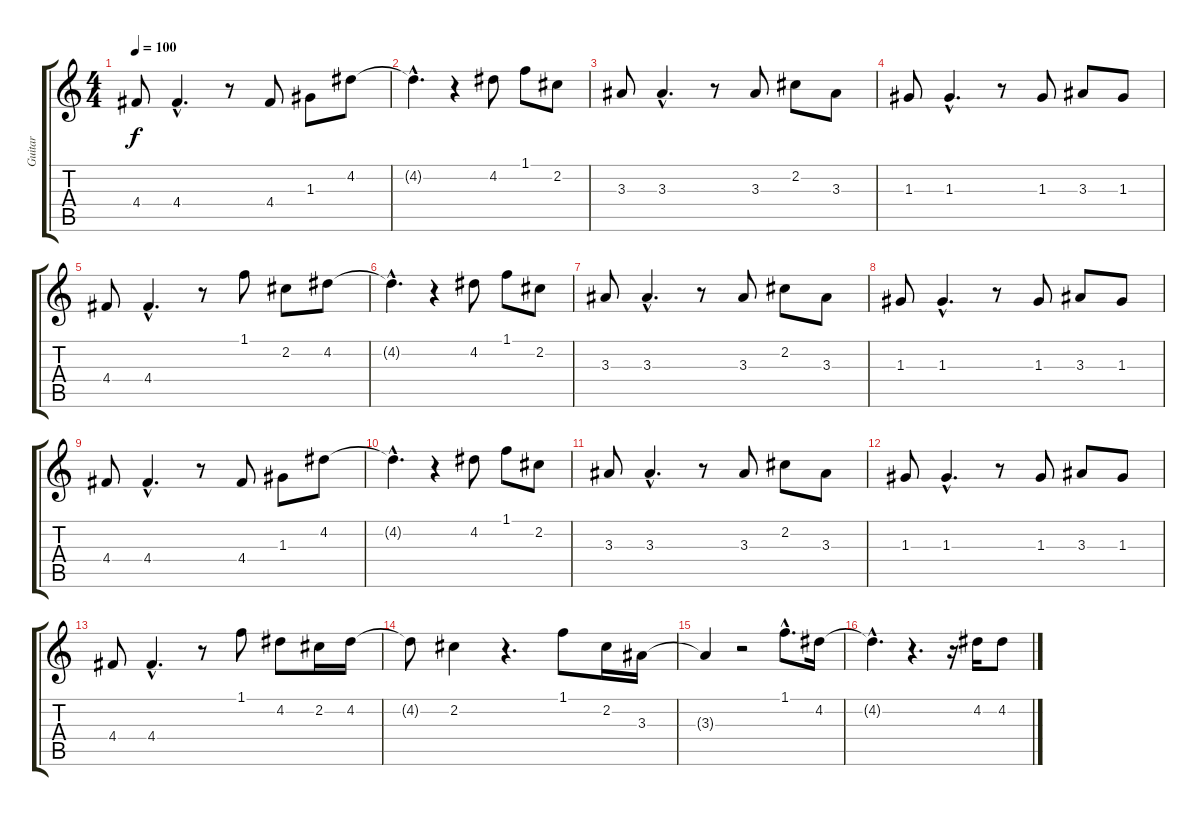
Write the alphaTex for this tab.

\track ("Guitar" "Guitar") {instrument distortionguitar}
\staff {score tabs}
\tuning (E4 B3 G3 D3 A2 E2) {hide}
\ts (4 4)
\tempo 100
\clef g2
\ks c
4.4.8{dy f} 4.4{hac}.4{d} r.8 4.4.8 1.3.8 4.2.8 |
4.2{hac t}.4{d} r.4 4.2.8 1.1.8 2.2.8 |
3.3.8 3.3{hac}.4{d} r.8 3.3.8 2.2.8 3.3.8 |
1.3.8 1.3{hac}.4{d} r.8 1.3.8 3.3.8 1.3.8 |
4.4.8 4.4{hac}.4{d} r.8 1.1.8 2.2.8 4.2.8 |
4.2{hac t}.4{d} r.4 4.2.8 1.1.8 2.2.8 |
3.3.8 3.3{hac}.4{d} r.8 3.3.8 2.2.8 3.3.8 |
1.3.8 1.3{hac}.4{d} r.8 1.3.8 3.3.8 1.3.8 |
4.4.8 4.4{hac}.4{d} r.8 4.4.8 1.3.8 4.2.8 |
4.2{hac t}.4{d} r.4 4.2.8 1.1.8 2.2.8 |
3.3.8 3.3{hac}.4{d} r.8 3.3.8 2.2.8 3.3.8 |
1.3.8 1.3{hac}.4{d} r.8 1.3.8 3.3.8 1.3.8 |
4.4.8 4.4{hac}.4{d} r.8 1.1.8 4.2.8 2.2.16 4.2.16 |
4.2{t}.8 2.2.4 r.4{d} 1.1.8 2.2.16 3.3.16 |
3.3{t}.4 r.2 1.1{hac}.8{d} 4.2.16 |
4.2{hac t}.4{d} r.4{d} r.16 4.2.16 4.2.8
